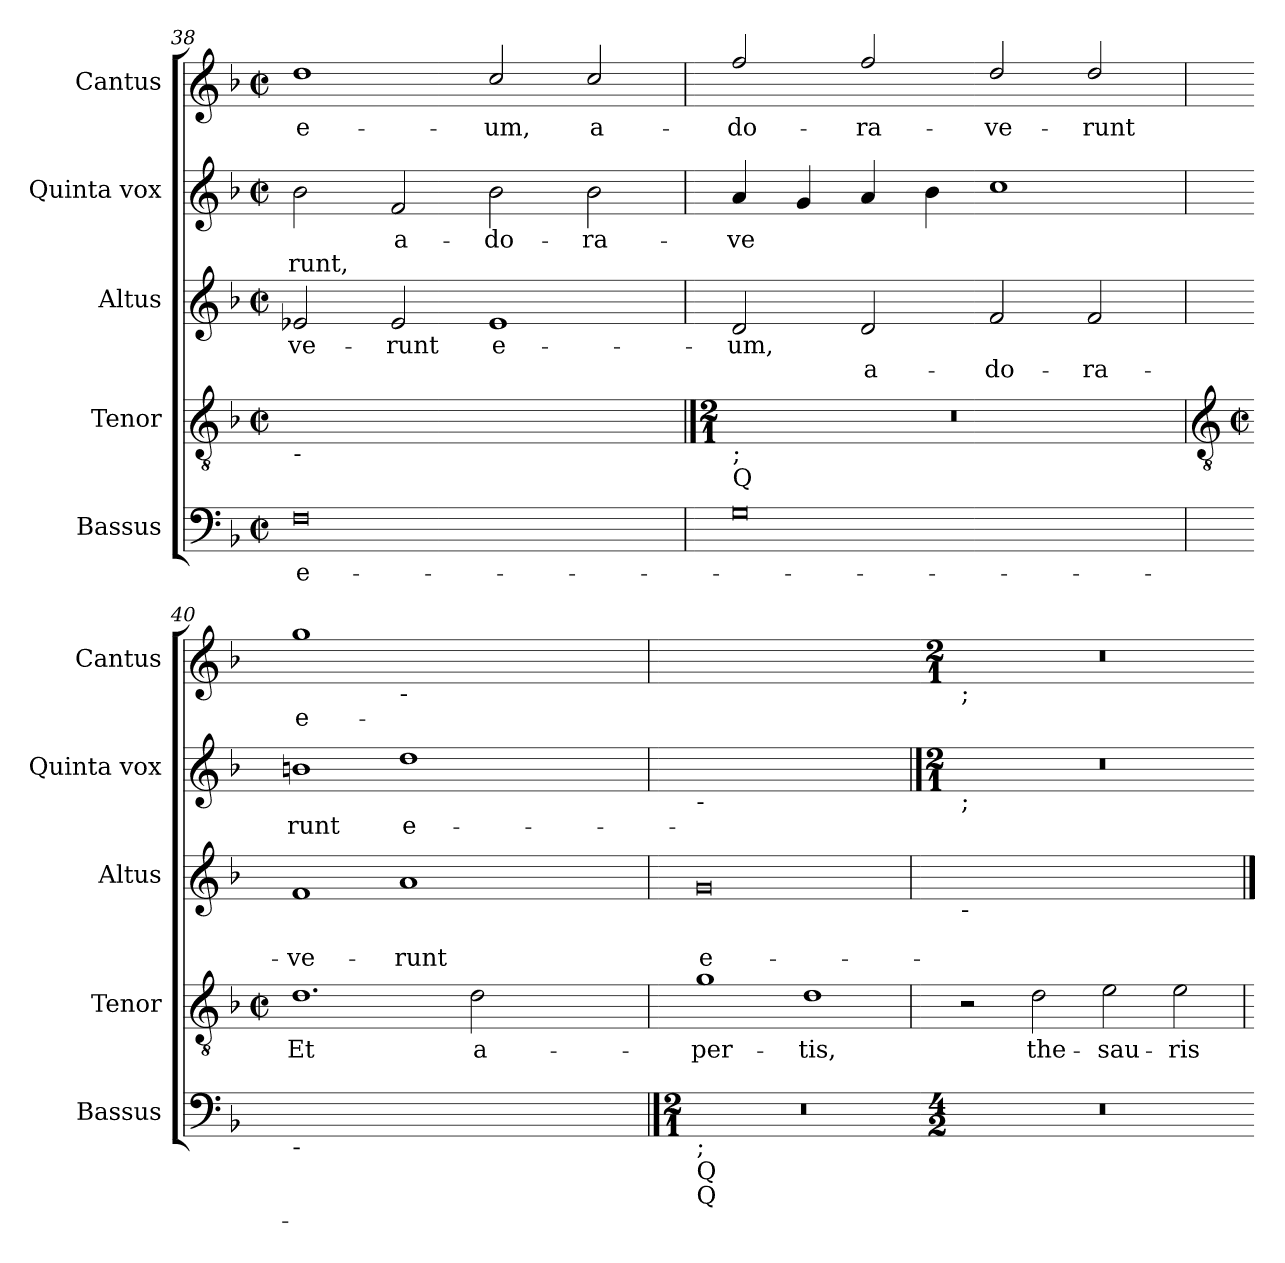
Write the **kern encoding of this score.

**kern	**text	**kern	**text	**text	**kern	**text	**text	**kern	**text	**text	**kern	**text
*part5	*part5	*part4	*part4	*part4	*part3	*part3	*part3	*part2	*part2	*part2	*part1	*part1
*staff5	*staff5	*staff4	*staff4	*staff4	*staff3	*staff3	*staff3	*staff2	*staff2	*staff2	*staff1	*staff1
*I"Bassus	*	*I"Tenor	*	*	*I"Altus	*	*	*I"Quinta vox	*	*	*I"Cantus	*
*I'Bassus	*	*I'Tenor	*	*	*I'Altus	*	*	*I'Quinta vox	*	*	*I'Cantus	*
*clefF4	*	*clefGv2	*	*	*clefG2	*	*	*clefG2	*	*	*clefG2	*
*k[b-]	*	*k[b-]	*	*	*k[b-]	*	*	*k[b-]	*	*	*k[b-]	*
*F:	*	*F:	*	*	*F:	*	*	*F:	*	*	*F:	*
*M4/2	*	*M4/2	*	*	*M4/2	*	*	*M4/2	*	*	*M4/2	*
*met(c|)	*	*met(c|)	*	*	*met(c|)	*	*	*met(c|)	*	*	*met(c|)	*
=38	=38	=38	=38	=38	=38	=38	=38	=38	=38	=38	=38	=38
!	!	!LO:TX:b:t=-	!	!	!	!	!	!	!	!	!	!
!	!LO:LY:b	!	!	!LO:LY:b	!	!LO:LY:b	!	!	!	!LO:LY:b	!	!LO:LY:b
*	*	*	*	*	*	*	*	*	*	*	*^	*
0F	e-	0Ayy	.	-um.	2e-X	-ve-	.	2b-	.	-runt,	1dd	0ryy	e-
!	!	!	!	!	!	!LO:LY:b	!	!	!LO:LY:b	!	!	!	!
.	.	.	.	.	2e-	-runt	.	2f	a-	.	.	.	.
!	!	!	!	!	!	!LO:LY:b	!	!	!LO:LY:b	!	!	!	!LO:LY:b
.	.	.	.	.	1e-	e-	.	2b-	-do-	.	2cc	.	-um,
!	!	!	!	!	!	!	!	!	!LO:LY:b	!	!	!	!LO:LY:b
.	.	.	.	.	.	.	.	2b-	-ra-	.	2cc	.	a-
!!LO:LB:g=z	!!
=39	=39	==39	=39	=39	=39	=39	=39	=39	=39	=39	=39	=39	=39
*	*	*M2/1	*	*	*	*	*	*	*	*	*	*	*
!	!	!LO:TX:b:t=;	!	!	!	!	!	!	!	!	!	!	!
!	!	!LO:TX:b:t=Q	!	!	!	!	!	!	!	!	!	!	!
!	!	!	!	!	!	!LO:LY:b	!	!	!LO:LY:b	!	!	!	!LO:LY:b
0G	.	0r	.	.	2d	-um,	.	4a	-ve	.	2ff	0ryy	-do-
.	.	.	.	.	.	.	.	4g	.	.	.	.	.
!	!	!	!	!	!	!	!LO:LY:b	!	!	!	!	!	!LO:LY:b
.	.	.	.	.	2d	.	a-	4a	.	.	2ff	.	-ra-
.	.	.	.	.	.	.	.	4b-	.	.	.	.	.
!	!	!	!	!	!	!	!LO:LY:b	!	!	!	!	!	!LO:LY:b
.	.	.	.	.	2f	.	-do-	1cc	.	.	2dd	.	-ve-
!	!	!	!	!	!	!	!LO:LY:b	!	!	!	!	!	!LO:LY:b
.	.	.	.	.	2f	.	-ra-	.	.	.	2dd	.	-runt
!!LO:LB:g=z	!!
=40	=40	=40	=40	=40	=40	=40	=40	=40	=40	=40	=40	=40	=40
*	*	*clefGv2	*	*	*	*	*	*	*	*	*	*	*
*	*	*M4/2	*	*	*	*	*	*	*	*	*	*	*
*	*	*met(c|)	*	*	*	*	*	*	*	*	*	*	*
!LO:TX:b:t=-	!	!	!	!	!	!	!	!	!	!	!	!	!
!	!LO:LY:b	!	!LO:LY:b	!	!	!	!LO:LY:b	!	!LO:LY:b	!	!	!	!LO:LY:b
0Dyy	-um.	1.d	Et	.	1f	.	-ve-	1bn	runt	.	1gg	0ryy	e-
!	!	!	!	!	!	!	!	!	!	!	!LO:TX:b:t=-	!	!
!	!	!	!	!	!	!	!LO:LY:b	!	!LO:LY:b	!	!	!	!LO:LY:b
.	.	.	.	.	1a	.	-runt	1dd	e-	.	0ff#Xyy	.	-um.
!	!	!	!LO:LY:b	!	!	!	!	!	!	!	!	!	!
.	.	2d	a-	.	.	.	.	.	.	.	.	.	.
1ryy	.	1ryy	.	.	1ryy	.	.	1ryy	.	.	.	1ryy	.
*	*	*	*	*	*	*	*	*	*	*	*v	*v	*
!!LO:LB:g=z
==41	=41	=41	=41	=41	=41	=41	=41	=41	=41	=41	=41	=41
*M2/1	*	*	*	*	*	*	*	*	*	*	*	*
*	*	*	*	*	*	*	*	*	*	*	*^	*
!	!	!	!	!	!	!	!	!LO:TX:b:t=-	!	!	!	!	!
!LO:TX:b:t=;	!	!	!	!	!	!	!	!	!	!	!	!	!
!LO:TX:b:t=Q	!	!	!	!	!	!	!	!	!	!	!	!	!
!LO:TX:b:t=Q	!	!	!	!	!	!	!	!	!	!	!	!	!
!	!	!	!LO:LY:b	!	!	!	!LO:LY:b	!	!LO:LY:b	!	!	!	!
*	*	*	*	*	*	*	*	*	*	*	*v	*v	*
0r	.	1g	-per-	.	0g	.	e-	0ddyy	-um.	.	0ryy	.
!	!	!	!LO:LY:b	!	!	!	!	!	!	!	!	!
.	.	1d	-tis,	.	.	.	.	.	.	.	.	.
!!LO:LB:g=z
=42	==42	=42	==42	==42	=42	==42	==42	==42	==42	==42	==42	==42
*M4/2	*	*	*	*	*	*	*	*M2/1	*	*	*M2/1	*
!	!	!	!	!	!	!	!	!	!	!	!LO:TX:b:t=;	!
!	!	!	!	!	!	!	!	!LO:TX:b:t=;	!	!	!	!
!	!	!	!	!	!LO:TX:b:t=-	!	!	!	!	!	!	!
!	!	!	!	!	!	!	!LO:LY:b	!	!	!	!	!
0r	.	2r	.	.	0ayy	.	-um.	0r	.	.	0r	.
!	!	!	!LO:LY:b	!	!	!	!	!	!	!	!	!
.	.	2d	the-	.	.	.	.	.	.	.	.	.
!	!	!	!LO:LY:b	!	!	!	!	!	!	!	!	!
.	.	2e	-sau-	.	.	.	.	.	.	.	.	.
!	!	!	!LO:LY:b	!	!	!	!	!	!	!	!	!
.	.	2e	-ris	.	.	.	.	.	.	.	.	.
=	=	=	=	=	==	=	=	=	=	=	=	=
*-	*-	*-	*-	*-	*-	*-	*-	*-	*-	*-	*-	*-
